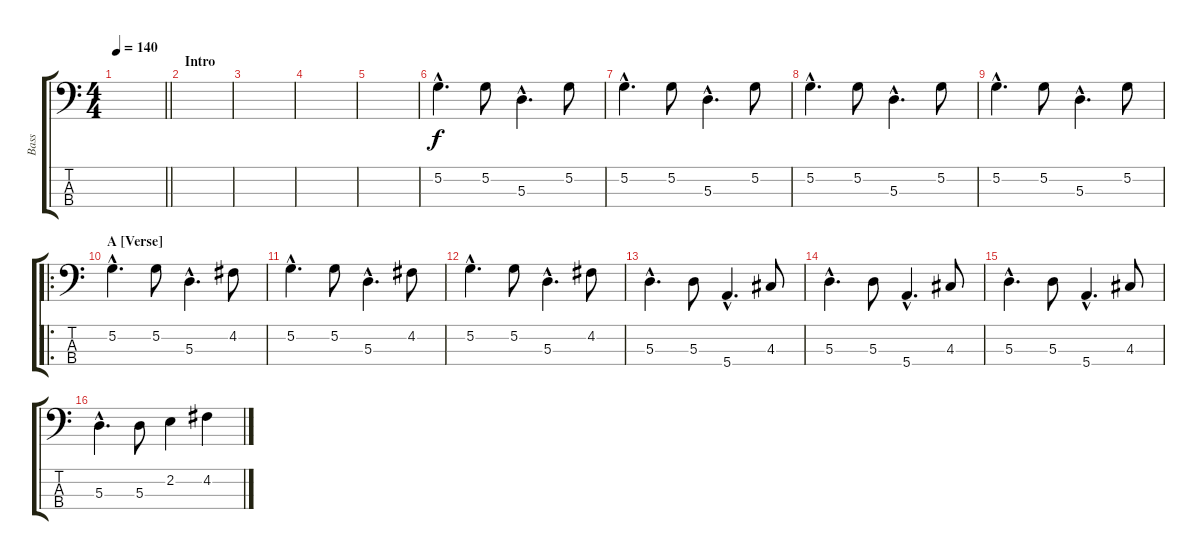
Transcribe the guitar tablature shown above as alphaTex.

\track ("Bass" "Bass") {instrument electricbassfinger}
\staff {score tabs}
\tuning (G2 D2 A1 E1) {hide}
\ts (4 4)
\tempo 140
\clef f4
\barLineRight lightlight
\ks c
|
\section ("" "Intro")
|
|
|
|
5.2{hac}.4{d} 5.2.8 5.3{hac}.4{d} 5.2.8 |
5.2{hac}.4{d} 5.2.8 5.3{hac}.4{d} 5.2.8 |
5.2{hac}.4{d} 5.2.8 5.3{hac}.4{d} 5.2.8 |
5.2{hac}.4{d} 5.2.8 5.3{hac}.4{d} 5.2.8 |
\ro
\section ("" "A [Verse]")
5.2{hac}.4{d} 5.2.8 5.3{hac}.4{d} 4.2.8 |
5.2{hac}.4{d} 5.2.8 5.3{hac}.4{d} 4.2.8 |
5.2{hac}.4{d} 5.2.8 5.3{hac}.4{d} 4.2.8 |
5.3{hac}.4{d} 5.3.8 5.4{hac}.4{d} 4.3.8 |
5.3{hac}.4{d} 5.3.8 5.4{hac}.4{d} 4.3.8 |
5.3{hac}.4{d} 5.3.8 5.4{hac}.4{d} 4.3.8 |
5.3{hac}.4{d} 5.3.8 2.2.4 4.2.4
